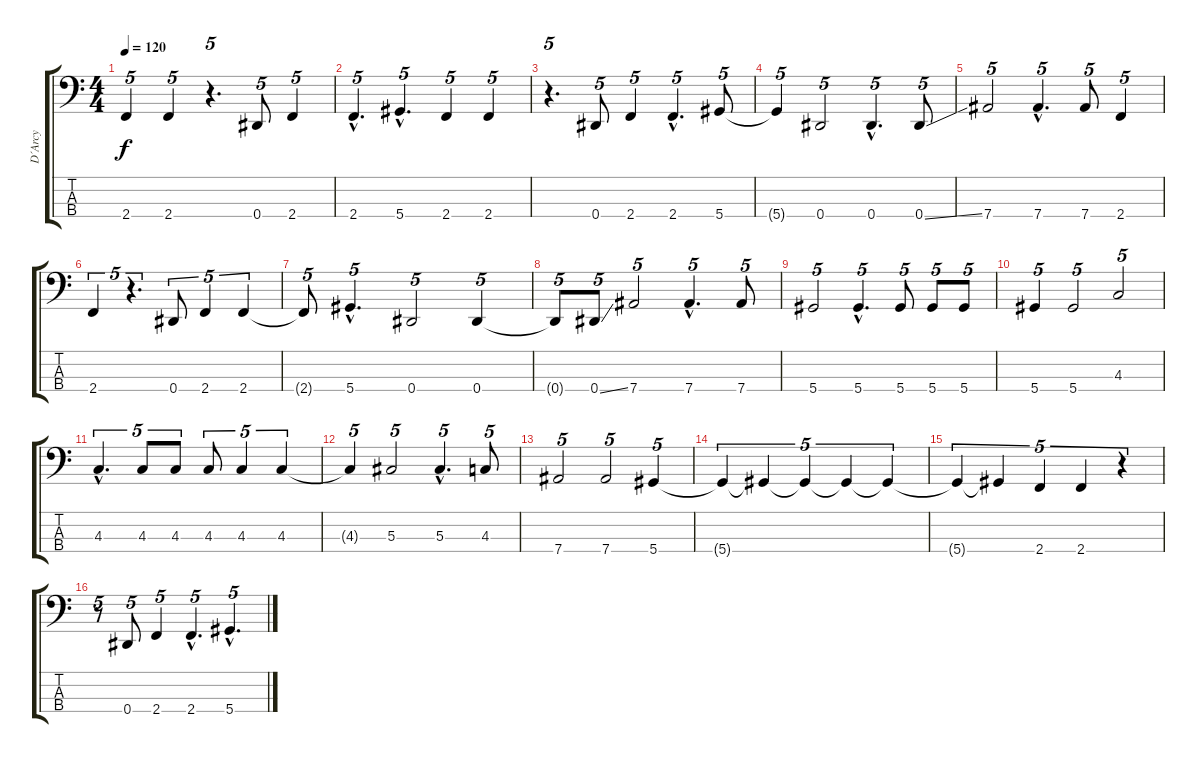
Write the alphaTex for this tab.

\track ("D´Arcy" "D´Arcy") {instrument fretlessbass}
\staff {score tabs}
\tuning (Gb2 Db2 Ab1 Eb1) {hide}
\ts (4 4)
\tempo 120
\clef f4
\ks c
2.4.4{tu (5 4) dy f} 2.4.4{tu (5 4)} r.4{d tu (5 4)} 0.4.8{tu (5 4)} 2.4.4{tu (5 4)} |
2.4{hac}.4{d tu (5 4)} 5.4{hac}.4{d tu (5 4)} 2.4.4{tu (5 4)} 2.4.4{tu (5 4)} |
r.4{d tu (5 4)} 0.4.8{tu (5 4)} 2.4.4{tu (5 4)} 2.4{hac}.4{d tu (5 4)} 5.4.8{tu (5 4)} |
5.4{t}.4{tu (5 4)} 0.4.2{tu (5 4)} 0.4{hac}.4{d tu (5 4)} 0.4{ss}.8{tu (5 4)} |
7.4.2{tu (5 4)} 7.4{hac}.4{d tu (5 4)} 7.4.8{tu (5 4)} 2.4.4{tu (5 4)} |
2.4.4{tu (5 4)} r.4{d tu (5 4)} 0.4.8{tu (5 4)} 2.4.4{tu (5 4)} 2.4.4{tu (5 4)} |
2.4{t}.8{tu (5 4)} 5.4{hac}.4{d tu (5 4)} 0.4.2{tu (5 4)} 0.4.4{tu (5 4)} |
0.4{t}.8{tu (5 4)} 0.4{ss}.8{tu (5 4)} 7.4.2{tu (5 4)} 7.4{hac}.4{d tu (5 4)} 7.4.8{tu (5 4)} |
5.4.2{tu (5 4)} 5.4{hac}.4{d tu (5 4)} 5.4.8{tu (5 4)} 5.4.8{tu (5 4)} 5.4.8{tu (5 4)} |
5.4.4{tu (5 4)} 5.4.2{tu (5 4)} 4.3.2{tu (5 4)} |
4.3{hac}.4{d tu (5 4)} 4.3.8{tu (5 4)} 4.3.8{tu (5 4)} 4.3.8{tu (5 4)} 4.3.4{tu (5 4)} 4.3.4{tu (5 4)} |
4.3{t}.4{tu (5 4)} 5.3.2{tu (5 4)} 5.3{hac}.4{d tu (5 4)} 4.3.8{tu (5 4)} |
7.4.2{tu (5 4)} 7.4.2{tu (5 4)} 5.4.4{tu (5 4)} |
5.4{t}.4{tu (5 4)} 5.4{t}.4{tu (5 4)} 5.4{t}.4{tu (5 4)} 5.4{t}.4{tu (5 4)} 5.4{t}.4{tu (5 4)} |
5.4{t}.4{tu (5 4)} 5.4{t}.4{tu (5 4)} 2.4.4{tu (5 4)} 2.4.4{tu (5 4)} r.4{tu (5 4)} |
r.8{tu (5 4)} 0.4.8{tu (5 4)} 2.4.4{tu (5 4)} 2.4{hac}.4{d tu (5 4)} 5.4{hac}.4{d tu (5 4)}
